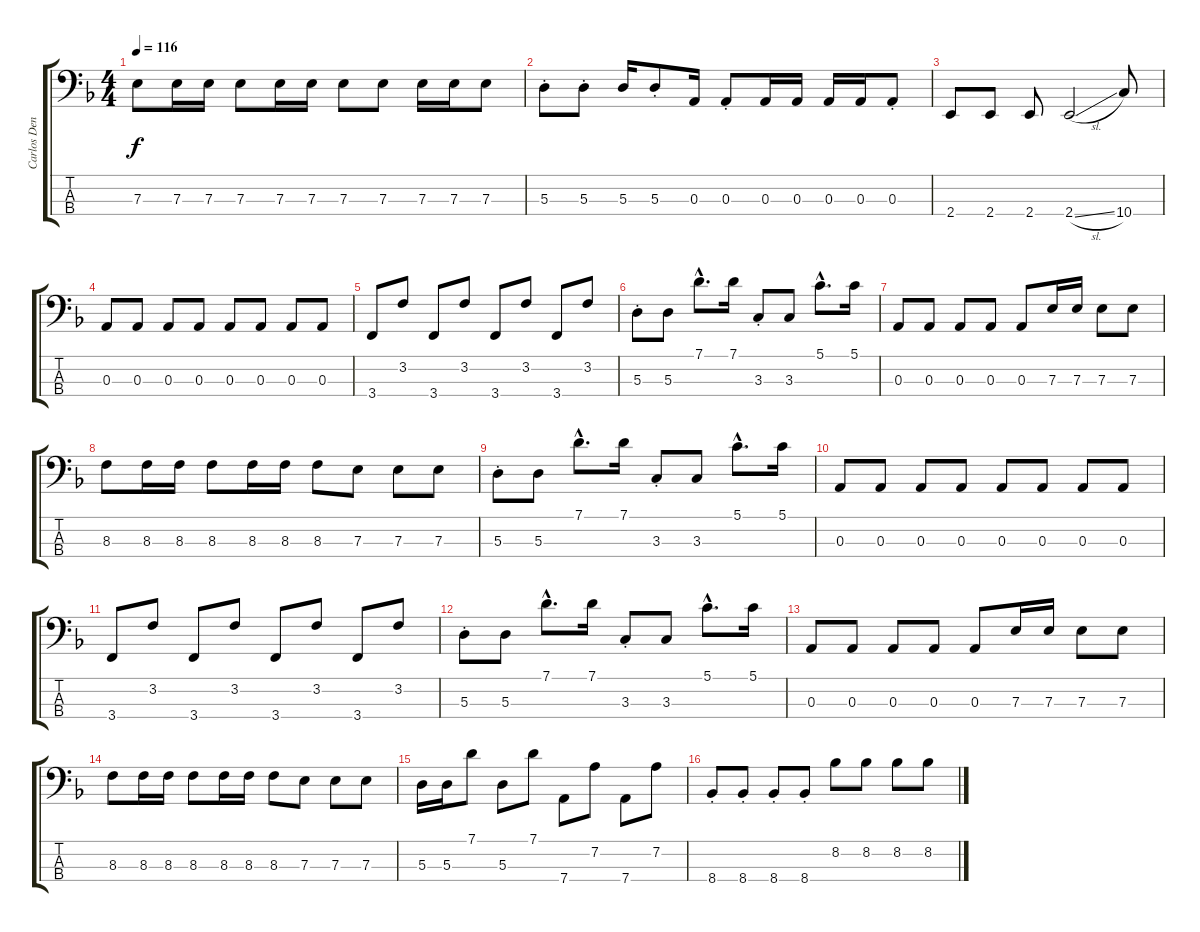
\track ("Carlos Dengler" "Carlos Den") {instrument electricbasspick}
\staff {score tabs}
\tuning (G2 D2 A1 D1) {hide}
\ts (4 4)
\tempo 116
\clef f4
\ks f
7.3.8{dy f} 7.3.16 7.3.16 7.3.8 7.3.16 7.3.16 7.3.8 7.3.8 7.3.16 7.3.16 7.3.8 |
5.3{st}.8 5.3{st}.8 5.3.16 5.3{st}.8 0.3.16 0.3{st}.8 0.3.16 0.3.16 0.3.16 0.3.16 0.3{st}.8 |
2.4.8 2.4.8 2.4.8 2.4{sl}.2 10.4.8 |
0.3.8 0.3.8 0.3.8 0.3.8 0.3.8 0.3.8 0.3.8 0.3.8 |
3.4.8 3.2.8 3.4.8 3.2.8 3.4.8 3.2.8 3.4.8 3.2.8 |
5.3{st}.8 5.3.8 7.1{hac}.8{d} 7.1.16 3.3{st}.8 3.3.8 5.1{hac}.8{d} 5.1.16 |
0.3.8 0.3.8 0.3.8 0.3.8 0.3.8 7.3.16 7.3.16 7.3.8 7.3.8 |
8.3.8 8.3.16 8.3.16 8.3.8 8.3.16 8.3.16 8.3.8 7.3.8 7.3.8 7.3.8 |
5.3{st}.8 5.3.8 7.1{hac}.8{d} 7.1.16 3.3{st}.8 3.3.8 5.1{hac}.8{d} 5.1.16 |
0.3.8 0.3.8 0.3.8 0.3.8 0.3.8 0.3.8 0.3.8 0.3.8 |
3.4.8 3.2.8 3.4.8 3.2.8 3.4.8 3.2.8 3.4.8 3.2.8 |
5.3{st}.8 5.3.8 7.1{hac}.8{d} 7.1.16 3.3{st}.8 3.3.8 5.1{hac}.8{d} 5.1.16 |
0.3.8 0.3.8 0.3.8 0.3.8 0.3.8 7.3.16 7.3.16 7.3.8 7.3.8 |
8.3.8 8.3.16 8.3.16 8.3.8 8.3.16 8.3.16 8.3.8 7.3.8 7.3.8 7.3.8 |
5.3.16 5.3.16 7.1.8 5.3.8 7.1.8 7.4.8 7.2.8 7.4.8 7.2.8 |
8.4{st}.8 8.4{st}.8 8.4{st}.8 8.4{st}.8 8.2.8 8.2.8 8.2.8 8.2.8
